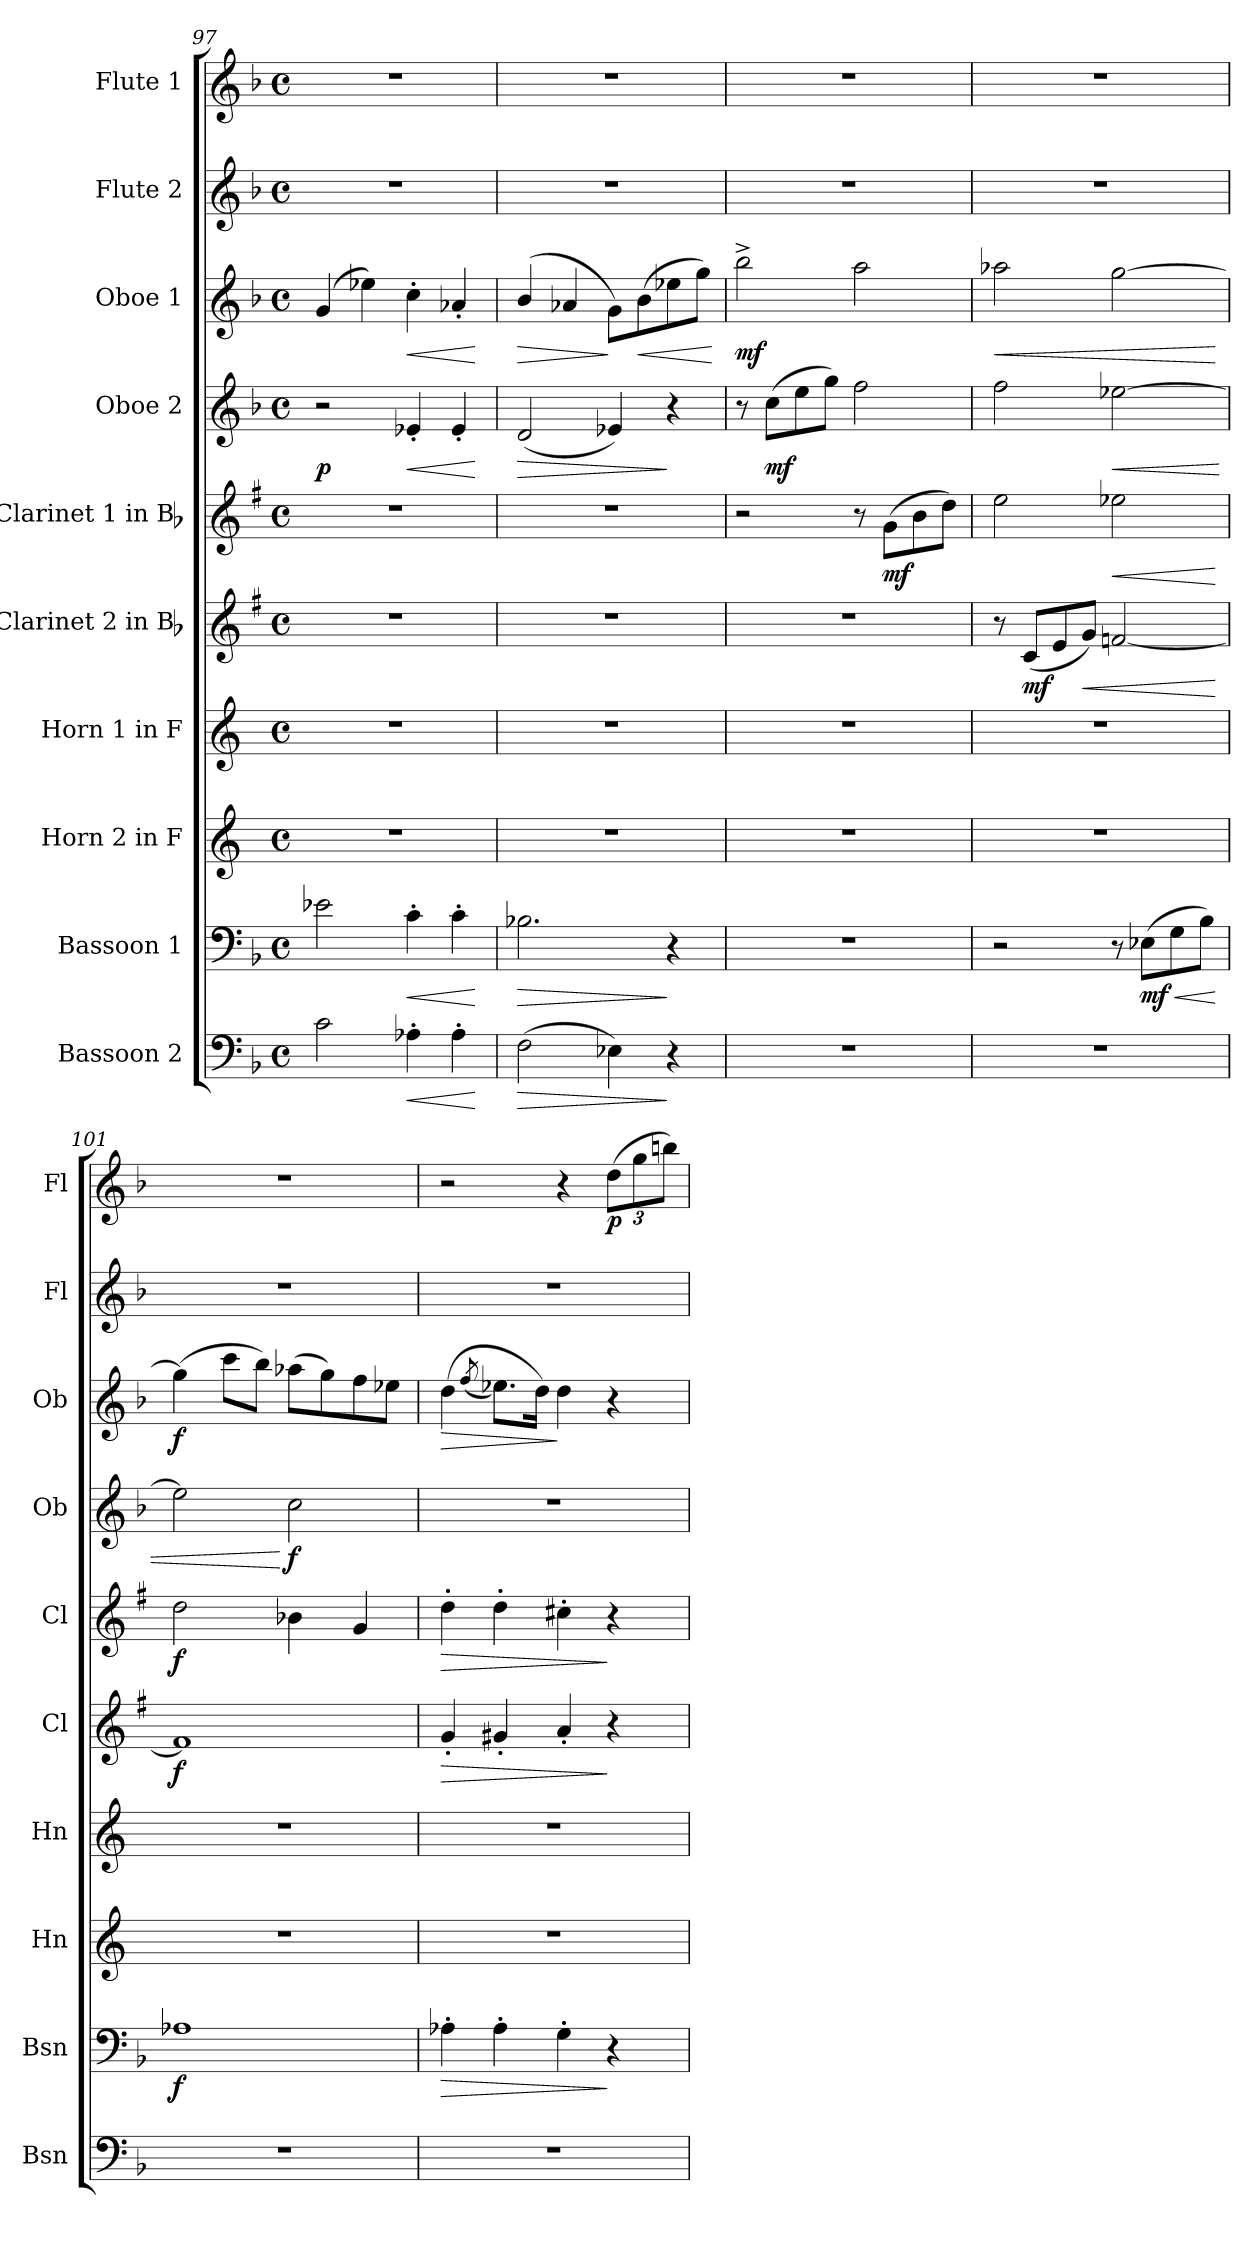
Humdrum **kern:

**kern	**dynam	**kern	**dynam	**kern	**kern	**kern	**dynam	**kern	**dynam	**kern	**dynam	**kern	**dynam	**kern	**kern	**dynam
*part10	*part10	*part9	*part9	*part8	*part7	*part6	*part6	*part5	*part5	*part4	*part4	*part3	*part3	*part2	*part1	*part1
*staff10	*staff10	*staff9	*staff9	*staff8	*staff7	*staff6	*staff6	*staff5	*staff5	*staff4	*staff4	*staff3	*staff3	*staff2	*staff1	*staff1
*I"Bassoon 2	*	*I"Bassoon 1	*	*I"Horn 2 in F	*I"Horn 1 in F	*I"Clarinet 2 in Bb	*	*I"Clarinet 1 in Bb	*	*I"Oboe 2	*	*I"Oboe 1	*	*I"Flute 2	*I"Flute 1	*
*I'Bsn	*	*I'Bsn	*	*I'Hn	*I'Hn	*I'Cl	*	*I'Cl	*	*I'Ob	*	*I'Ob	*	*I'Fl	*I'Fl	*
*clefF4	*	*clefF4	*	*clefG2	*clefG2	*clefG2	*	*clefG2	*	*clefG2	*	*clefG2	*	*clefG2	*clefG2	*
*	*	*	*	*ITrd4c7	*ITrd4c7	*ITrd1c2	*	*ITrd1c2	*	*	*	*	*	*	*	*
*k[b-]	*	*k[b-]	*	*k[b-]	*k[b-]	*k[b-]	*	*k[b-]	*	*k[b-]	*	*k[b-]	*	*k[b-]	*k[b-]	*
*M4/4	*	*M4/4	*	*M4/4	*M4/4	*M4/4	*	*M4/4	*	*M4/4	*	*M4/4	*	*M4/4	*M4/4	*
*met(c)	*	*met(c)	*	*met(c)	*met(c)	*met(c)	*	*met(c)	*	*met(c)	*	*met(c)	*	*met(c)	*met(c)	*
=97	=97	=97	=97	=97	=97	=97	=97	=97	=97	=97	=97	=97	=97	=97	=97	=97
!	!	!	!	!	!	!	!	!	!	!	!LO:DY:b	!	!	!	!	!
2c\	.	2e-X\	.	1r	1r	1r	.	1r	.	2r	p	(<4g/	.	1r	1r	.
.	.	.	.	.	.	.	.	.	.	.	.	4ee-X\)	.	.	.	.
!	!LO:HP:b	!	!LO:HP:b	!	!	!	!	!	!	!	!LO:HP:b	!	!LO:HP:b	!	!	!
4A-X'\	<	4c'\	<	.	.	.	.	.	.	4e-X'/	<	4cc'\	<	.	.	.
4A-'\	.	4c'\	.	.	.	.	.	.	.	4e-'/	.	4a-X'/	.	.	.	.
.	[	.	[	.	.	.	.	.	.	.	[	.	[	.	.	.
=98	=98	=98	=98	=98	=98	=98	=98	=98	=98	=98	=98	=98	=98	=98	=98	=98
!	!LO:HP:b	!	!LO:HP:b	!	!	!	!	!	!	!	!LO:HP:b	!	!LO:HP:b	!	!	!
(2F\	>	2.B-X\	>	1r	1r	1r	.	1r	.	(2d/	>	(<4b-/	>	1r	1r	.
.	.	.	.	.	.	.	.	.	.	.	.	4a-X/	.	.	.	.
4E-X\)	.	.	.	.	.	.	.	.	.	4e-X/)	.	8g\L)	]	.	.	.
!	!	!	!	!	!	!	!	!	!	!	!	!	!LO:HP:b	!	!	!
.	.	.	.	.	.	.	.	.	.	.	.	(8b-\	<	.	.	.
4r	]	4r	]	.	.	.	.	.	.	4r	]	8ee-X\	.	.	.	.
.	.	.	.	.	.	.	.	.	.	.	.	8gg\J)	.	.	.	.
.	.	.	.	.	.	.	.	.	.	.	.	.	[	.	.	.
=99	=99	=99	=99	=99	=99	=99	=99	=99	=99	=99	=99	=99	=99	=99	=99	=99
!	!	!	!	!	!	!	!	!	!	!	!	!	!LO:DY:b	!	!	!
1r	.	1r	.	1r	1r	1r	.	2r	.	8r	.	2bb-^\	mf	1r	1r	.
!	!	!	!	!	!	!	!	!	!	!	!LO:DY:b	!	!	!	!	!
.	.	.	.	.	.	.	.	.	.	(8cc\L	mf	.	.	.	.	.
.	.	.	.	.	.	.	.	.	.	8ee\	.	.	.	.	.	.
.	.	.	.	.	.	.	.	.	.	8gg\J)	.	.	.	.	.	.
.	.	.	.	.	.	.	.	8r	.	2ff\	.	2aa\	.	.	.	.
!	!	!	!	!	!	!	!	!	!LO:DY:b	!	!	!	!	!	!	!
.	.	.	.	.	.	.	.	(8f\L	mf	.	.	.	.	.	.	.
.	.	.	.	.	.	.	.	8a\	.	.	.	.	.	.	.	.
.	.	.	.	.	.	.	.	8cc\J)	.	.	.	.	.	.	.	.
=100	=100	=100	=100	=100	=100	=100	=100	=100	=100	=100	=100	=100	=100	=100	=100	=100
!	!	!	!	!	!	!	!	!	!	!	!	!	!LO:HP:b	!	!	!
1r	.	2r	.	1r	1r	8r	.	2dd\	.	2ff\	.	2aa-X\	<	1r	1r	.
!	!	!	!	!	!	!	!LO:DY:b	!	!	!	!	!	!	!	!	!
.	.	.	.	.	.	(8B-/L	mf	.	.	.	.	.	.	.	.	.
.	.	.	.	.	.	8d/	.	.	.	.	.	.	.	.	.	.
!	!	!	!	!	!	!	!LO:HP:b	!	!	!	!	!	!	!	!	!
.	.	.	.	.	.	8f/J)	<	.	.	.	.	.	.	.	.	.
!	!	!	!	!	!	!	!	!	!LO:HP:b	!	!LO:HP:b	!	!	!	!	!
.	.	8r	.	.	.	[2e-X/	.	2dd-X\	<	[2ee-X\	<	[2gg\	.	.	.	.
!	!	!	!LO:HP:b	!	!	!	!	!	!	!	!	!	!	!	!	!
!	!	!	!LO:DY:n=1:b	!	!	!	!	!	!	!	!	!	!	!	!	!
.	.	(8E-X\L	< mf	.	.	.	.	.	.	.	.	.	.	.	.	.
.	.	8G\	.	.	.	.	.	.	.	.	.	.	.	.	.	.
.	.	8B-\J)	.	.	.	.	.	.	.	.	.	.	.	.	.	.
.	.	.	[	.	.	.	[	.	[	.	.	.	[	.	.	.
!!LO:PB:g=z
=101	=101	=101	=101	=101	=101	=101	=101	=101	=101	=101	=101	=101	=101	=101	=101	=101
!	!	!	!LO:DY:b	!	!	!	!LO:DY:b	!	!LO:DY:b	!	!	!	!LO:DY:b	!	!	!
1r	.	1A-X	f	1r	1r	1e-]	f	2cc\	f	2ee-\]	.	(4gg\]	f	1r	1r	.
.	.	.	.	.	.	.	.	.	.	.	.	8ccc\L	.	.	.	.
.	.	.	.	.	.	.	.	.	.	.	.	8bb-\J)	.	.	.	.
!	!	!	!	!	!	!	!	!	!	!	!LO:DY:n=1:b	!	!	!	!	!
.	.	.	.	.	.	.	.	4a-X\	.	2cc\	[ f	(8aa-X\L	.	.	.	.
.	.	.	.	.	.	.	.	.	.	.	.	8gg\)	.	.	.	.
.	.	.	.	.	.	.	.	4f/	.	.	.	8ff\	.	.	.	.
.	.	.	.	.	.	.	.	.	.	.	.	8ee-X\J	.	.	.	.
=102	=102	=102	=102	=102	=102	=102	=102	=102	=102	=102	=102	=102	=102	=102	=102	=102
!	!	!	!LO:HP:b	!	!	!	!LO:HP:b	!	!LO:HP:b	!	!	!	!LO:HP:b	!	!	!
1r	.	4A-X'\	>	1r	1r	4f'/	>	4cc'\	>	1r	.	(4dd\	>	1r	2r	.
.	.	.	.	.	.	.	.	.	.	.	.	(8qff/	.	.	.	.
.	.	4A-'\	.	.	.	4f#X'/	.	4cc'\	.	.	.	8.ee-X\L)	.	.	.	.
.	.	.	.	.	.	.	.	.	.	.	.	16dd\Jk)	.	.	.	.
.	.	4G'\	.	.	.	4g'/	.	4bn'\	.	.	.	4dd\	]	.	4r	.
*	*	*	*	*	*	*	*	*	*	*	*	*	*	*	*Xbrackettup	*
!	!	!	!	!	!	!	!	!	!	!	!	!	!	!	!	!LO:DY:b
.	.	4r	]	.	.	4r	]	4r	]	.	.	4r	.	.	(12dd\L	p
.	.	.	.	.	.	.	.	.	.	.	.	.	.	.	12gg\	.
.	.	.	.	.	.	.	.	.	.	.	.	.	.	.	12bbn\J)	.
=	=	=	=	=	=	=	=	=	=	=	=	=	=	=	=	=
*-	*-	*-	*-	*-	*-	*-	*-	*-	*-	*-	*-	*-	*-	*-	*-	*-
